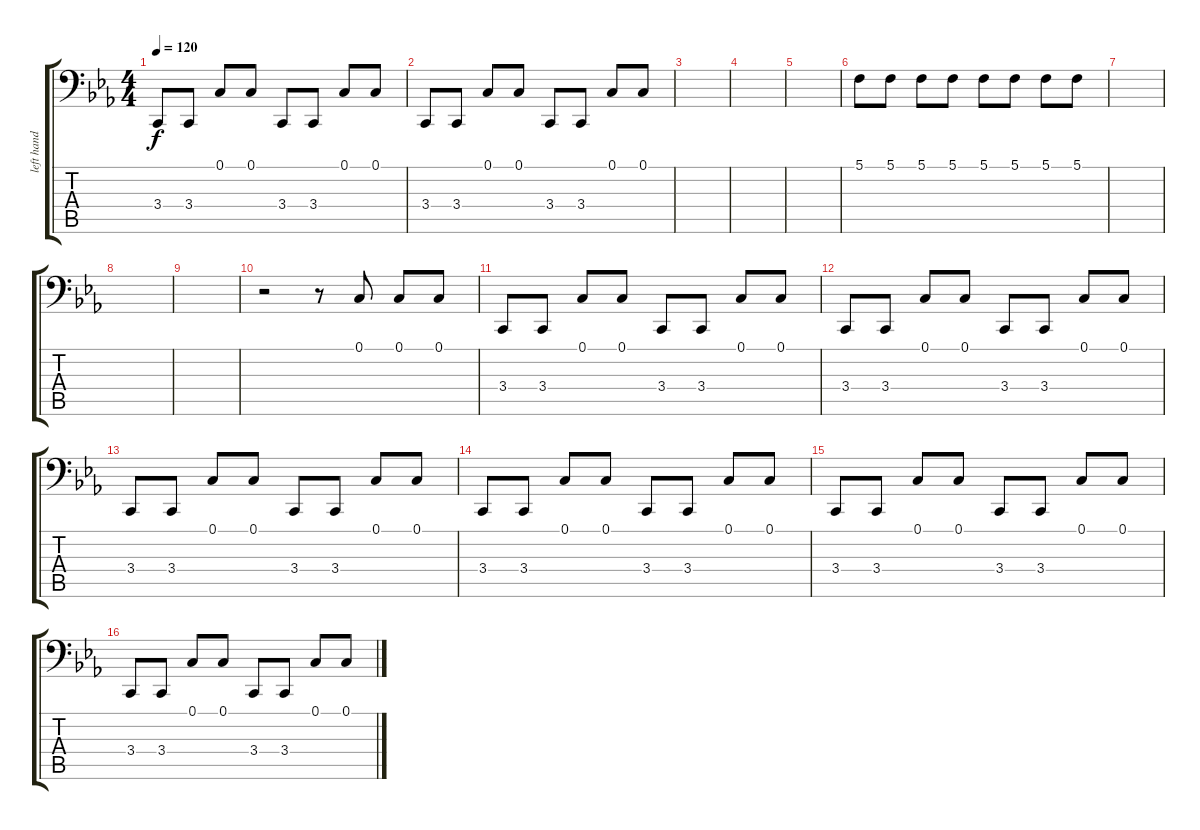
\track ("left hand piano 2" "left hand ") {instrument brightacousticpiano}
\staff {score tabs}
\tuning (C3 G2 D2 A1 E1 B0) {hide}
\ts (4 4)
\tempo 120
\clef f4
\ks eb
3.4.8{dy f} 3.4.8 0.1.8 0.1.8 3.4.8 3.4.8 0.1.8 0.1.8 |
3.4.8 3.4.8 0.1.8 0.1.8 3.4.8 3.4.8 0.1.8 0.1.8 |
|
|
|
5.1.8 5.1.8 5.1.8 5.1.8 5.1.8 5.1.8 5.1.8 5.1.8 |
|
|
|
r.2 r.8 0.1.8 0.1.8 0.1.8 |
3.4.8 3.4.8 0.1.8 0.1.8 3.4.8 3.4.8 0.1.8 0.1.8 |
3.4.8 3.4.8 0.1.8 0.1.8 3.4.8 3.4.8 0.1.8 0.1.8 |
3.4.8 3.4.8 0.1.8 0.1.8 3.4.8 3.4.8 0.1.8 0.1.8 |
3.4.8 3.4.8 0.1.8 0.1.8 3.4.8 3.4.8 0.1.8 0.1.8 |
3.4.8 3.4.8 0.1.8 0.1.8 3.4.8 3.4.8 0.1.8 0.1.8 |
3.4.8 3.4.8 0.1.8 0.1.8 3.4.8 3.4.8 0.1.8 0.1.8
